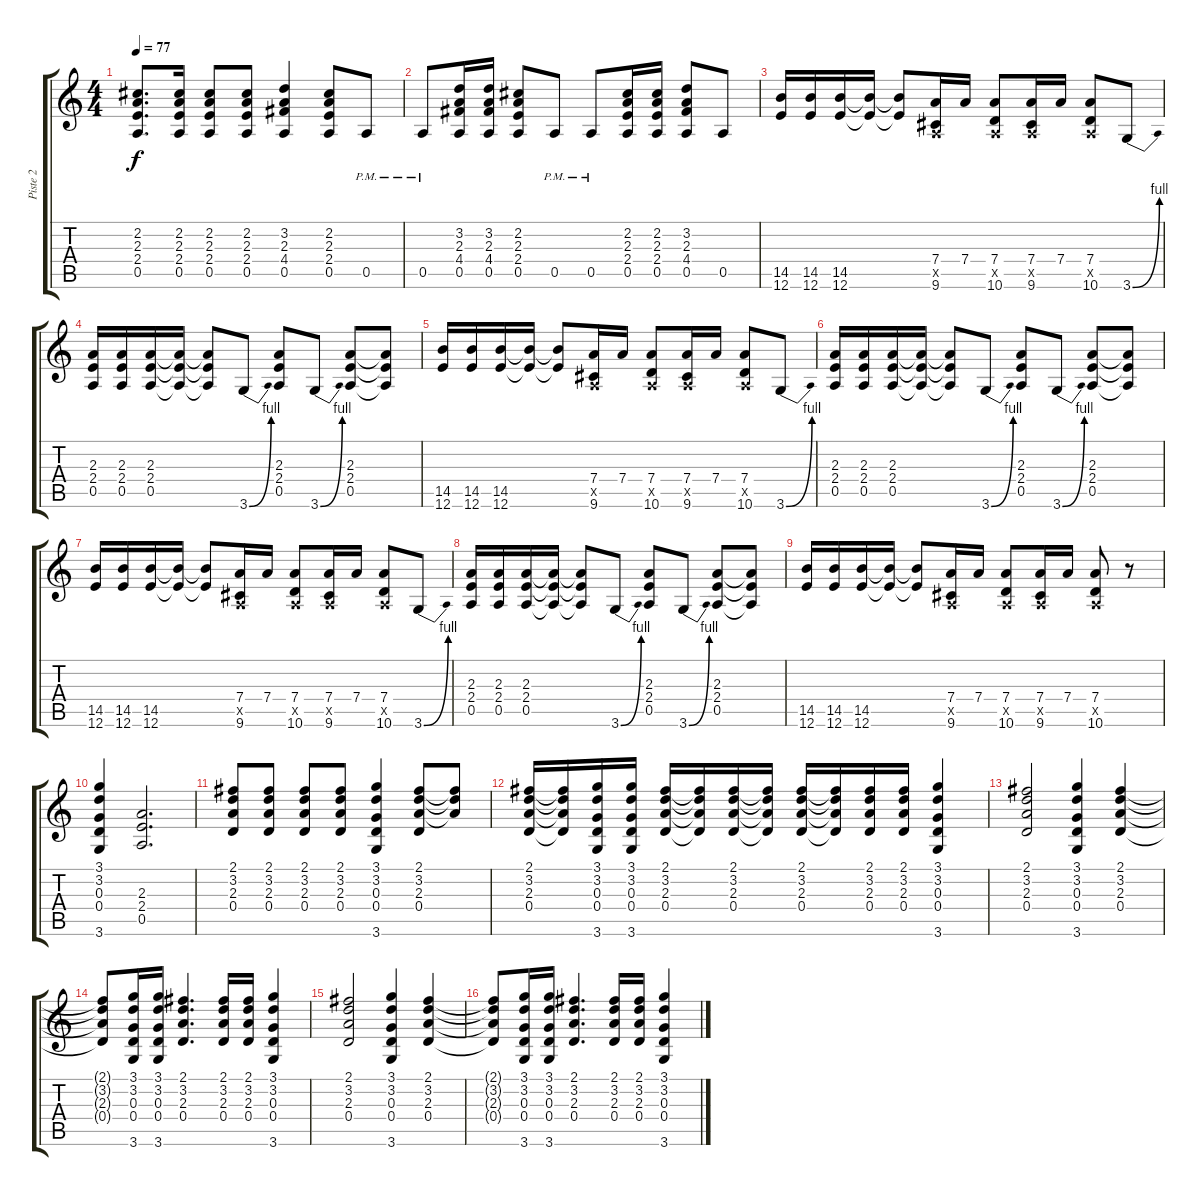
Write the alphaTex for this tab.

\track ("Piste 2" "Piste 2") {instrument distortionguitar}
\staff {score tabs}
\tuning (E4 B3 G3 D3 A2 E2) {hide}
\ts (4 4)
\tempo 77
\clef g2
\ks c
(2.2 2.3 2.4 0.5).8{d dy f} (2.2 2.3 2.4 0.5).16 (2.2 2.3 2.4 0.5).8 (2.2 2.3 2.4 0.5).8 (3.2 2.3 4.4 0.5).4 (2.2 2.3 2.4 0.5).8 0.5{pm}.8 |
0.5{pm}.8 (3.2 2.3 4.4 0.5).16 (3.2 2.3 4.4 0.5).16 (2.2 2.3 2.4 0.5).8 0.5{pm}.8 0.5{pm}.8 (2.2 2.3 2.4 0.5).16 (2.2 2.3 2.4 0.5).16 (3.2 2.3 4.4 0.5).8 0.5.8 |
(14.5 12.6).16 (14.5 12.6).16 (14.5 12.6).16 (14.5{t} 12.6{t}).16 (14.5{t} 12.6{t}).8 (7.4 0.5{x} 9.6).16 7.4.16 (7.4 0.5{x} 10.6).8 (7.4 0.5{x} 9.6).16 7.4.16 (7.4 0.5{x} 10.6).8 3.6{be (bend 0 0 60 4)}.8 |
(2.3 2.4 0.5).16 (2.3 2.4 0.5).16 (2.3 2.4 0.5).16 (2.3{t} 2.4{t} 0.5{t}).16 (2.3{t} 2.4{t} 0.5{t}).8 3.6{be (bend 0 0 60 4)}.8 (2.3 2.4 0.5).8 3.6{be (bend 0 0 60 4)}.8 (2.3 2.4 0.5).8 (2.3{t} 2.4{t} 0.5{t}).8 |
(14.5 12.6).16 (14.5 12.6).16 (14.5 12.6).16 (14.5{t} 12.6{t}).16 (14.5{t} 12.6{t}).8 (7.4 0.5{x} 9.6).16 7.4.16 (7.4 0.5{x} 10.6).8 (7.4 0.5{x} 9.6).16 7.4.16 (7.4 0.5{x} 10.6).8 3.6{be (bend 0 0 60 4)}.8 |
(2.3 2.4 0.5).16 (2.3 2.4 0.5).16 (2.3 2.4 0.5).16 (2.3{t} 2.4{t} 0.5{t}).16 (2.3{t} 2.4{t} 0.5{t}).8 3.6{be (bend 0 0 60 4)}.8 (2.3 2.4 0.5).8 3.6{be (bend 0 0 60 4)}.8 (2.3 2.4 0.5).8 (2.3{t} 2.4{t} 0.5{t}).8 |
(14.5 12.6).16 (14.5 12.6).16 (14.5 12.6).16 (14.5{t} 12.6{t}).16 (14.5{t} 12.6{t}).8 (7.4 0.5{x} 9.6).16 7.4.16 (7.4 0.5{x} 10.6).8 (7.4 0.5{x} 9.6).16 7.4.16 (7.4 0.5{x} 10.6).8 3.6{be (bend 0 0 60 4)}.8 |
(2.3 2.4 0.5).16 (2.3 2.4 0.5).16 (2.3 2.4 0.5).16 (2.3{t} 2.4{t} 0.5{t}).16 (2.3{t} 2.4{t} 0.5{t}).8 3.6{be (bend 0 0 60 4)}.8 (2.3 2.4 0.5).8 3.6{be (bend 0 0 60 4)}.8 (2.3 2.4 0.5).8 (2.3{t} 2.4{t} 0.5{t}).8 |
(14.5 12.6).16 (14.5 12.6).16 (14.5 12.6).16 (14.5{t} 12.6{t}).16 (14.5{t} 12.6{t}).8 (7.4 0.5{x} 9.6).16 7.4.16 (7.4 0.5{x} 10.6).8 (7.4 0.5{x} 9.6).16 7.4.16 (7.4 0.5{x} 10.6).8 r.8 |
(3.1 3.2 0.3 0.4 3.6).4 (2.3 2.4 0.5).2{d} |
(2.1 3.2 2.3 0.4).8 (2.1 3.2 2.3 0.4).8 (2.1 3.2 2.3 0.4).8 (2.1 3.2 2.3 0.4).8 (3.1 3.2 0.3 0.4 3.6).4 (2.1 3.2 2.3 0.4).8 (2.1{t} 3.2{t} 2.3{t}).8 |
(2.1 3.2 2.3 0.4).16 (2.1{t} 3.2{t} 2.3{t} 0.4{t}).16 (3.1 3.2 0.3 0.4 3.6).16 (3.1 3.2 0.3 0.4 3.6).16 (2.1 3.2 2.3 0.4).16 (2.1{t} 3.2{t} 2.3{t} 0.4{t}).16 (2.1 3.2 2.3 0.4).16 (2.1{t} 3.2{t} 2.3{t} 0.4{t}).16 (2.1 3.2 2.3 0.4).16 (2.1{t} 3.2{t} 2.3{t} 0.4{t}).16 (2.1 3.2 2.3 0.4).16 (2.1 3.2 2.3 0.4).16 (3.1 3.2 0.3 0.4 3.6).4 |
(2.1 3.2 2.3 0.4).2 (3.1 3.2 0.3 0.4 3.6).4 (2.1 3.2 2.3 0.4).4 |
(2.1{t} 3.2{t} 2.3{t} 0.4{t}).8 (3.1 3.2 0.3 0.4 3.6).16 (3.1 3.2 0.3 0.4 3.6).16 (2.1 3.2 2.3 0.4).4{d} (2.1 3.2 2.3 0.4).16 (2.1 3.2 2.3 0.4).16 (3.1 3.2 0.3 0.4 3.6).4 |
(2.1 3.2 2.3 0.4).2 (3.1 3.2 0.3 0.4 3.6).4 (2.1 3.2 2.3 0.4).4 |
(2.1{t} 3.2{t} 2.3{t} 0.4{t}).8 (3.1 3.2 0.3 0.4 3.6).16 (3.1 3.2 0.3 0.4 3.6).16 (2.1 3.2 2.3 0.4).4{d} (2.1 3.2 2.3 0.4).16 (2.1 3.2 2.3 0.4).16 (3.1 3.2 0.3 0.4 3.6).4
